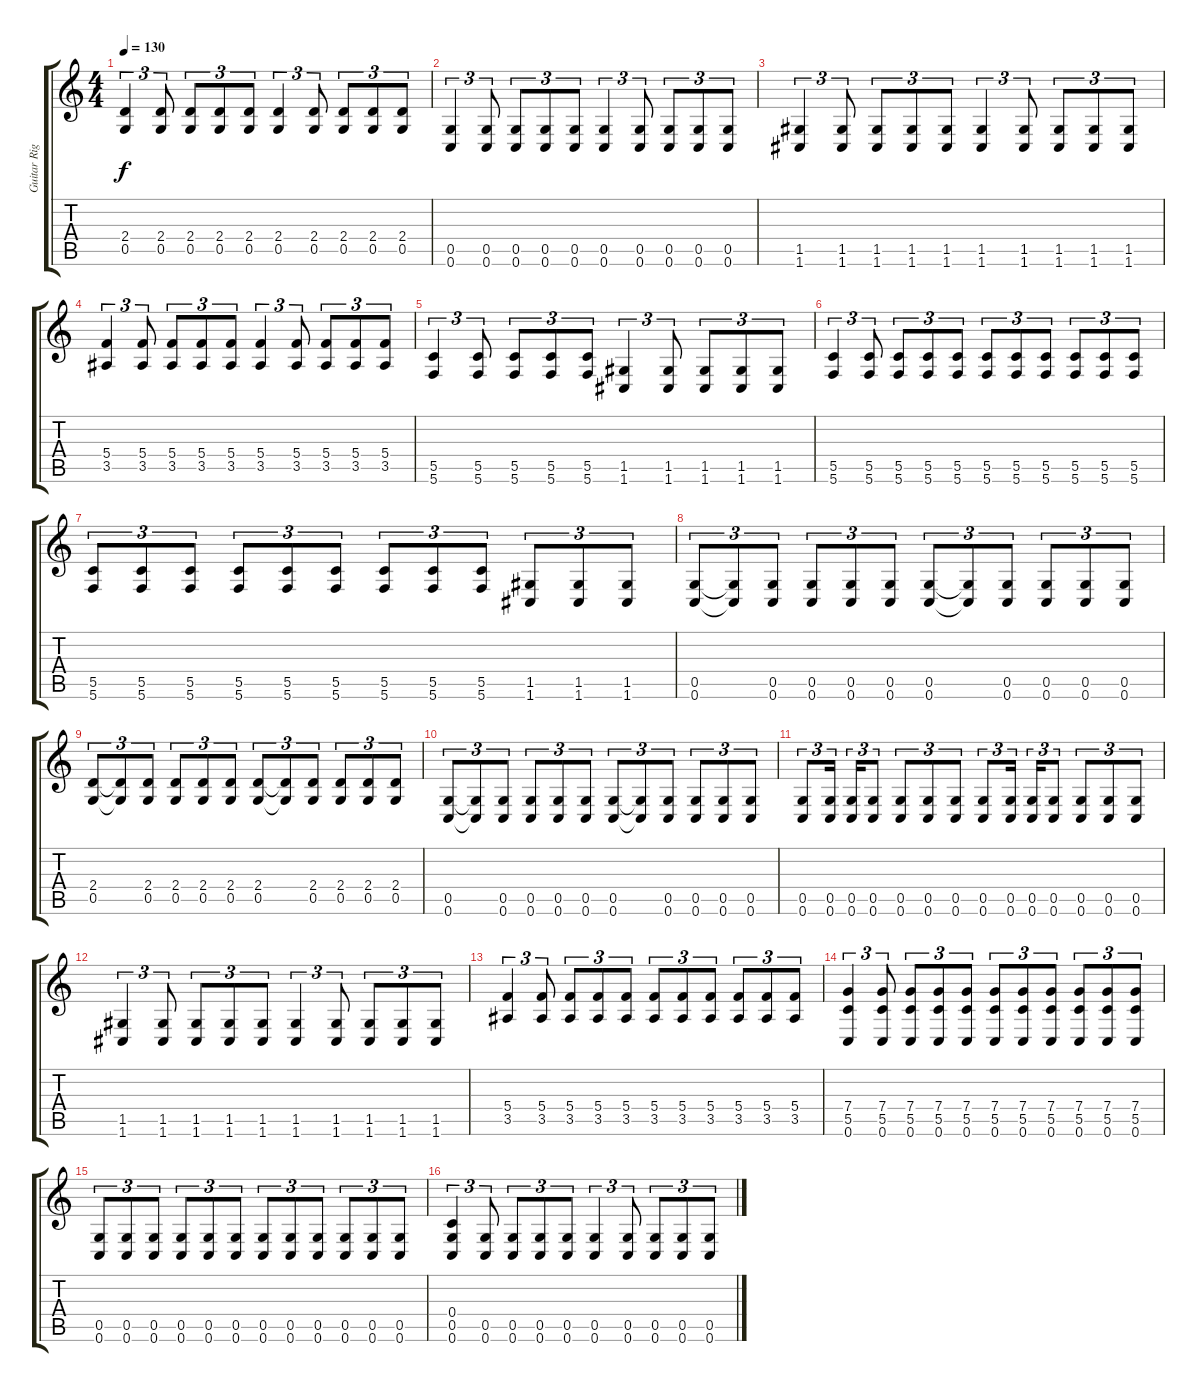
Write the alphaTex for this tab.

\track ("Guitar Right" "Guitar Rig") {instrument distortionguitar}
\staff {score tabs}
\tuning (D4 A3 F3 C3 G2 C2) {hide}
\ts (4 4)
\tempo 130
\clef g2
\ks c
(2.4 0.5).4{tu (3 2) dy f} (2.4 0.5).8{tu (3 2)} (2.4 0.5).8{tu (3 2)} (2.4 0.5).8{tu (3 2)} (2.4 0.5).8{tu (3 2)} (2.4 0.5).4{tu (3 2)} (2.4 0.5).8{tu (3 2)} (2.4 0.5).8{tu (3 2)} (2.4 0.5).8{tu (3 2)} (2.4 0.5).8{tu (3 2)} |
(0.5 0.6).4{tu (3 2)} (0.5 0.6).8{tu (3 2)} (0.5 0.6).8{tu (3 2)} (0.5 0.6).8{tu (3 2)} (0.5 0.6).8{tu (3 2)} (0.5 0.6).4{tu (3 2)} (0.5 0.6).8{tu (3 2)} (0.5 0.6).8{tu (3 2)} (0.5 0.6).8{tu (3 2)} (0.5 0.6).8{tu (3 2)} |
(1.5 1.6).4{tu (3 2)} (1.5 1.6).8{tu (3 2)} (1.5 1.6).8{tu (3 2)} (1.5 1.6).8{tu (3 2)} (1.5 1.6).8{tu (3 2)} (1.5 1.6).4{tu (3 2)} (1.5 1.6).8{tu (3 2)} (1.5 1.6).8{tu (3 2)} (1.5 1.6).8{tu (3 2)} (1.5 1.6).8{tu (3 2)} |
(5.4 3.5).4{tu (3 2)} (5.4 3.5).8{tu (3 2)} (5.4 3.5).8{tu (3 2)} (5.4 3.5).8{tu (3 2)} (5.4 3.5).8{tu (3 2)} (5.4 3.5).4{tu (3 2)} (5.4 3.5).8{tu (3 2)} (5.4 3.5).8{tu (3 2)} (5.4 3.5).8{tu (3 2)} (5.4 3.5).8{tu (3 2)} |
(5.5 5.6).4{tu (3 2)} (5.5 5.6).8{tu (3 2)} (5.5 5.6).8{tu (3 2)} (5.5 5.6).8{tu (3 2)} (5.5 5.6).8{tu (3 2)} (1.5 1.6).4{tu (3 2)} (1.5 1.6).8{tu (3 2)} (1.5 1.6).8{tu (3 2)} (1.5 1.6).8{tu (3 2)} (1.5 1.6).8{tu (3 2)} |
(5.5 5.6).4{tu (3 2)} (5.5 5.6).8{tu (3 2)} (5.5 5.6).8{tu (3 2)} (5.5 5.6).8{tu (3 2)} (5.5 5.6).8{tu (3 2)} (5.5 5.6).8{tu (3 2)} (5.5 5.6).8{tu (3 2)} (5.5 5.6).8{tu (3 2)} (5.5 5.6).8{tu (3 2)} (5.5 5.6).8{tu (3 2)} (5.5 5.6).8{tu (3 2)} |
(5.5 5.6).8{tu (3 2)} (5.5 5.6).8{tu (3 2)} (5.5 5.6).8{tu (3 2)} (5.5 5.6).8{tu (3 2)} (5.5 5.6).8{tu (3 2)} (5.5 5.6).8{tu (3 2)} (5.5 5.6).8{tu (3 2)} (5.5 5.6).8{tu (3 2)} (5.5 5.6).8{tu (3 2)} (1.5 1.6).8{tu (3 2)} (1.5 1.6).8{tu (3 2)} (1.5 1.6).8{tu (3 2)} |
(0.5 0.6).8{tu (3 2)} (0.5{t} 0.6{t}).8{tu (3 2)} (0.5 0.6).8{tu (3 2)} (0.5 0.6).8{tu (3 2)} (0.5 0.6).8{tu (3 2)} (0.5 0.6).8{tu (3 2)} (0.5 0.6).8{tu (3 2)} (0.5{t} 0.6{t}).8{tu (3 2)} (0.5 0.6).8{tu (3 2)} (0.5 0.6).8{tu (3 2)} (0.5 0.6).8{tu (3 2)} (0.5 0.6).8{tu (3 2)} |
(2.4 0.5).8{tu (3 2)} (2.4{t} 0.5{t}).8{tu (3 2)} (2.4 0.5).8{tu (3 2)} (2.4 0.5).8{tu (3 2)} (2.4 0.5).8{tu (3 2)} (2.4 0.5).8{tu (3 2)} (2.4 0.5).8{tu (3 2)} (2.4{t} 0.5{t}).8{tu (3 2)} (2.4 0.5).8{tu (3 2)} (2.4 0.5).8{tu (3 2)} (2.4 0.5).8{tu (3 2)} (2.4 0.5).8{tu (3 2)} |
(0.5 0.6).8{tu (3 2)} (0.5{t} 0.6{t}).8{tu (3 2)} (0.5 0.6).8{tu (3 2)} (0.5 0.6).8{tu (3 2)} (0.5 0.6).8{tu (3 2)} (0.5 0.6).8{tu (3 2)} (0.5 0.6).8{tu (3 2)} (0.5{t} 0.6{t}).8{tu (3 2)} (0.5 0.6).8{tu (3 2)} (0.5 0.6).8{tu (3 2)} (0.5 0.6).8{tu (3 2)} (0.5 0.6).8{tu (3 2)} |
(0.5 0.6).8{tu (3 2)} (0.5 0.6).16{tu (3 2)} (0.5 0.6).16{tu (3 2)} (0.5 0.6).8{tu (3 2)} (0.5 0.6).8{tu (3 2)} (0.5 0.6).8{tu (3 2)} (0.5 0.6).8{tu (3 2)} (0.5 0.6).8{tu (3 2)} (0.5 0.6).16{tu (3 2)} (0.5 0.6).16{tu (3 2)} (0.5 0.6).8{tu (3 2)} (0.5 0.6).8{tu (3 2)} (0.5 0.6).8{tu (3 2)} (0.5 0.6).8{tu (3 2)} |
(1.5 1.6).4{tu (3 2)} (1.5 1.6).8{tu (3 2)} (1.5 1.6).8{tu (3 2)} (1.5 1.6).8{tu (3 2)} (1.5 1.6).8{tu (3 2)} (1.5 1.6).4{tu (3 2)} (1.5 1.6).8{tu (3 2)} (1.5 1.6).8{tu (3 2)} (1.5 1.6).8{tu (3 2)} (1.5 1.6).8{tu (3 2)} |
(5.4 3.5).4{tu (3 2)} (5.4 3.5).8{tu (3 2)} (5.4 3.5).8{tu (3 2)} (5.4 3.5).8{tu (3 2)} (5.4 3.5).8{tu (3 2)} (5.4 3.5).8{tu (3 2)} (5.4 3.5).8{tu (3 2)} (5.4 3.5).8{tu (3 2)} (5.4 3.5).8{tu (3 2)} (5.4 3.5).8{tu (3 2)} (5.4 3.5).8{tu (3 2)} |
(7.4 5.5 0.6).4{tu (3 2)} (7.4 5.5 0.6).8{tu (3 2)} (7.4 5.5 0.6).8{tu (3 2)} (7.4 5.5 0.6).8{tu (3 2)} (7.4 5.5 0.6).8{tu (3 2)} (7.4 5.5 0.6).8{tu (3 2)} (7.4 5.5 0.6).8{tu (3 2)} (7.4 5.5 0.6).8{tu (3 2)} (7.4 5.5 0.6).8{tu (3 2)} (7.4 5.5 0.6).8{tu (3 2)} (7.4 5.5 0.6).8{tu (3 2)} |
(0.5 0.6).8{tu (3 2)} (0.5 0.6).8{tu (3 2)} (0.5 0.6).8{tu (3 2)} (0.5 0.6).8{tu (3 2)} (0.5 0.6).8{tu (3 2)} (0.5 0.6).8{tu (3 2)} (0.5 0.6).8{tu (3 2)} (0.5 0.6).8{tu (3 2)} (0.5 0.6).8{tu (3 2)} (0.5 0.6).8{tu (3 2)} (0.5 0.6).8{tu (3 2)} (0.5 0.6).8{tu (3 2)} |
(0.4 0.5 0.6).4{tu (3 2)} (0.5 0.6).8{tu (3 2)} (0.5 0.6).8{tu (3 2)} (0.5 0.6).8{tu (3 2)} (0.5 0.6).8{tu (3 2)} (0.5 0.6).4{tu (3 2)} (0.5 0.6).8{tu (3 2)} (0.5 0.6).8{tu (3 2)} (0.5 0.6).8{tu (3 2)} (0.5 0.6).8{tu (3 2)}
